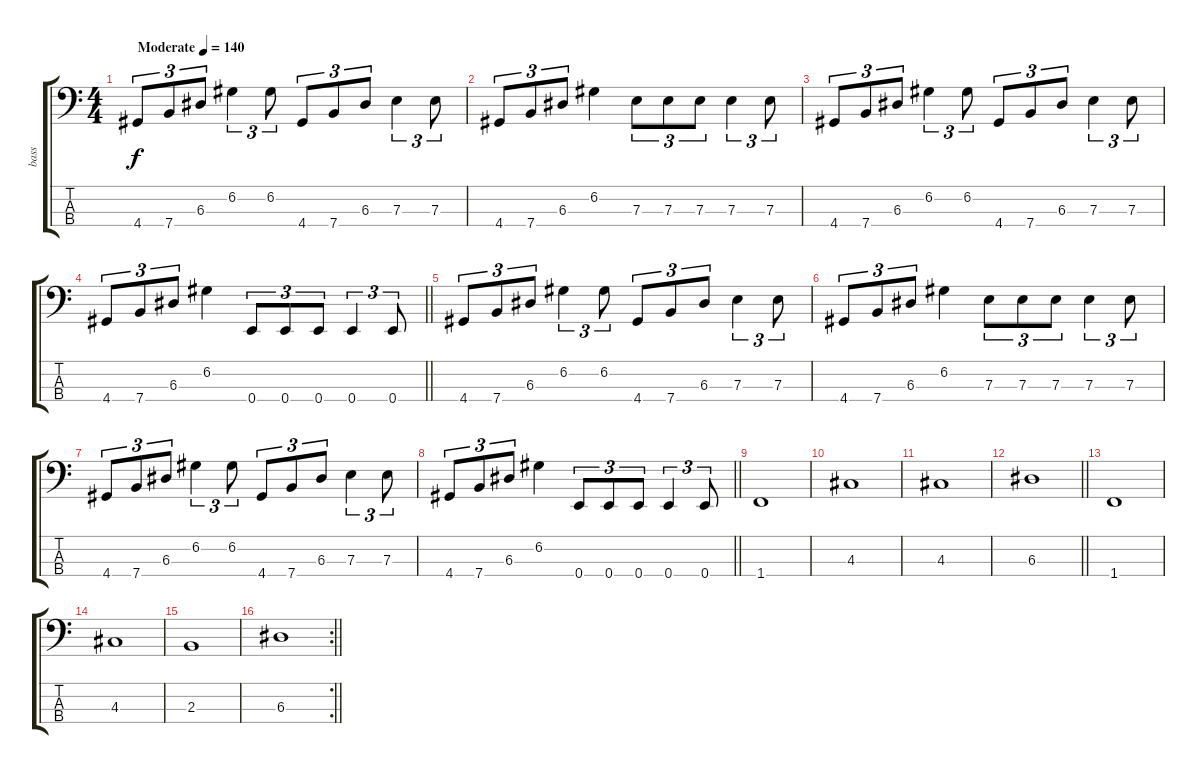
\track ("bass" "bass") {instrument electricbassfinger}
\staff {score tabs}
\tuning (G2 D2 A1 E1) {hide}
\ts (4 4)
\tempo (140 "Moderate")
\clef f4
\ks c
4.4.8{tu (3 2) dy f instrument electricbassfinger} 7.4.8{tu (3 2)} 6.3.8{tu (3 2)} 6.2.4{tu (3 2)} 6.2.8{tu (3 2)} 4.4.8{tu (3 2)} 7.4.8{tu (3 2)} 6.3.8{tu (3 2)} 7.3.4{tu (3 2)} 7.3.8{tu (3 2)} |
4.4.8{tu (3 2)} 7.4.8{tu (3 2)} 6.3.8{tu (3 2)} 6.2.4 7.3.8{tu (3 2)} 7.3.8{tu (3 2)} 7.3.8{tu (3 2)} 7.3.4{tu (3 2)} 7.3.8{tu (3 2)} |
4.4.8{tu (3 2)} 7.4.8{tu (3 2)} 6.3.8{tu (3 2)} 6.2.4{tu (3 2)} 6.2.8{tu (3 2)} 4.4.8{tu (3 2)} 7.4.8{tu (3 2)} 6.3.8{tu (3 2)} 7.3.4{tu (3 2)} 7.3.8{tu (3 2)} |
\barLineRight lightlight
4.4.8{tu (3 2)} 7.4.8{tu (3 2)} 6.3.8{tu (3 2)} 6.2.4 0.4.8{tu (3 2)} 0.4.8{tu (3 2)} 0.4.8{tu (3 2)} 0.4.4{tu (3 2)} 0.4.8{tu (3 2)} |
4.4.8{tu (3 2)} 7.4.8{tu (3 2)} 6.3.8{tu (3 2)} 6.2.4{tu (3 2)} 6.2.8{tu (3 2)} 4.4.8{tu (3 2)} 7.4.8{tu (3 2)} 6.3.8{tu (3 2)} 7.3.4{tu (3 2)} 7.3.8{tu (3 2)} |
4.4.8{tu (3 2)} 7.4.8{tu (3 2)} 6.3.8{tu (3 2)} 6.2.4 7.3.8{tu (3 2)} 7.3.8{tu (3 2)} 7.3.8{tu (3 2)} 7.3.4{tu (3 2)} 7.3.8{tu (3 2)} |
4.4.8{tu (3 2)} 7.4.8{tu (3 2)} 6.3.8{tu (3 2)} 6.2.4{tu (3 2)} 6.2.8{tu (3 2)} 4.4.8{tu (3 2)} 7.4.8{tu (3 2)} 6.3.8{tu (3 2)} 7.3.4{tu (3 2)} 7.3.8{tu (3 2)} |
\barLineRight lightlight
4.4.8{tu (3 2)} 7.4.8{tu (3 2)} 6.3.8{tu (3 2)} 6.2.4 0.4.8{tu (3 2)} 0.4.8{tu (3 2)} 0.4.8{tu (3 2)} 0.4.4{tu (3 2)} 0.4.8{tu (3 2)} |
1.4.1 |
4.3.1 |
4.3.1 |
\barLineRight lightlight
6.3.1 |
1.4.1 |
4.3.1 |
2.3.1 |
\rc 2
\barLineRight lightlight
6.3.1
